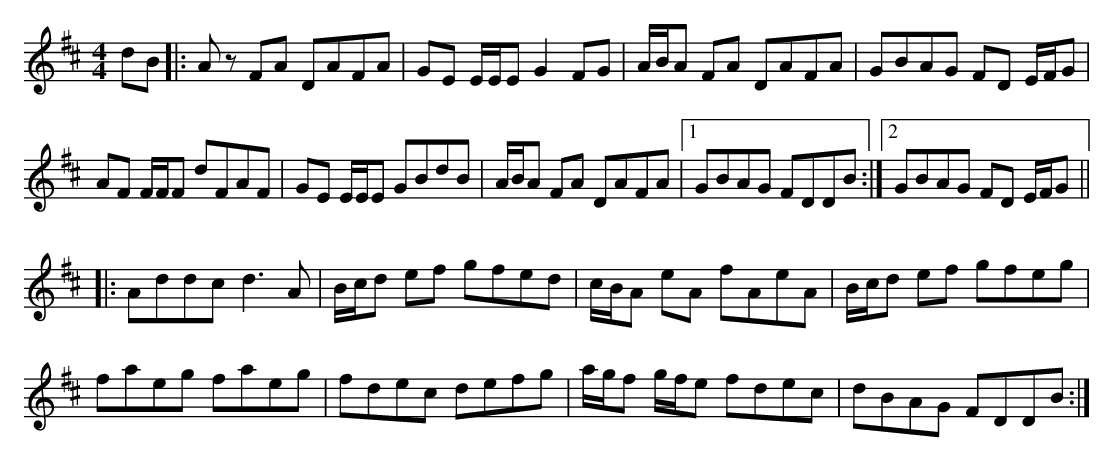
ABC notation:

X:1
M:4/4
K:D
dB|:A z FA DAFA|GE E/E/E G2 FG|A/B/A FA DAFA|GBAG FD E/F/G|
AF F/F/F dFAF|GE E/E/E GBdB|A/B/A FA DAFA|1 GBAG FDDB:|2 GBAG FD E/F/G||
|:Addc d3 A|B/c/d ef gfed|c/B/A eA fAeA|B/c/d ef gfeg|
faeg faeg|fdec defg|a/g/f g/f/e fdec|dBAG FDDB:|
